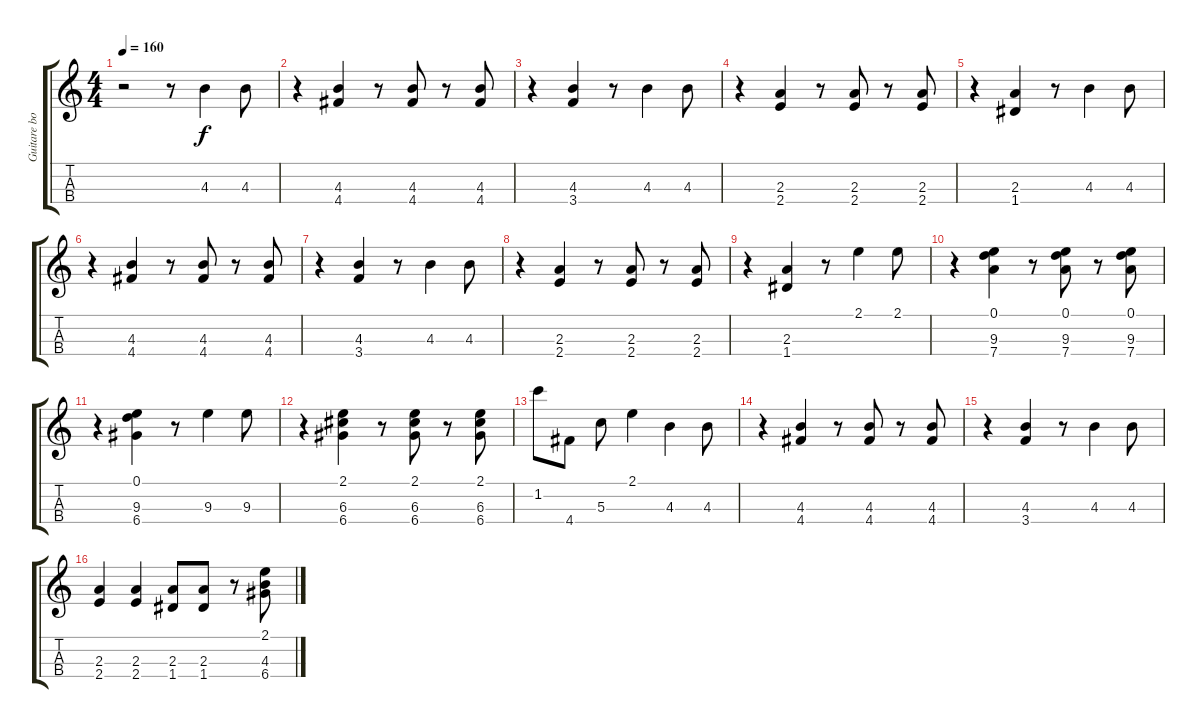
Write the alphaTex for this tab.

\track ("Guitare bossa" "Guitare bo") {instrument acousticguitarnylon}
\staff {score tabs}
\tuning (D4 B4 G3 D3) {hide}
\ts (4 4)
\tempo 160
\clef g2
\ks c
r.2{dy f instrument acousticguitarnylon} r.8 4.3.4 4.3.8 |
r.4 (4.3 4.4).4 r.8 (4.3 4.4).8 r.8 (4.3 4.4).8 |
r.4 (4.3 3.4).4 r.8 4.3.4 4.3.8 |
r.4 (2.3 2.4).4 r.8 (2.3 2.4).8 r.8 (2.3 2.4).8 |
r.4 (2.3 1.4).4 r.8 4.3.4 4.3.8 |
r.4 (4.3 4.4).4 r.8 (4.3 4.4).8 r.8 (4.3 4.4).8 |
r.4 (4.3 3.4).4 r.8 4.3.4 4.3.8 |
r.4 (2.3 2.4).4 r.8 (2.3 2.4).8 r.8 (2.3 2.4).8 |
r.4 (2.3 1.4).4 r.8 2.1.4 2.1.8 |
r.4 (0.1 9.3 7.4).4 r.8 (0.1 9.3 7.4).8 r.8 (0.1 9.3 7.4).8 |
r.4 (0.1 9.3 6.4).4 r.8 9.3.4 9.3.8 |
r.4 (2.1 6.3 6.4).4 r.8 (2.1 6.3 6.4).8 r.8 (2.1 6.3 6.4).8 |
1.2.8 4.4.8 5.3.8 2.1.4 4.3.4 4.3.8 |
r.4 (4.3 4.4).4 r.8 (4.3 4.4).8 r.8 (4.3 4.4).8 |
r.4 (4.3 3.4).4 r.8 4.3.4 4.3.8 |
(2.3 2.4).4 (2.3 2.4).4 (2.3 1.4).8 (2.3 1.4).8 r.8 (2.1 4.3 6.4).8
